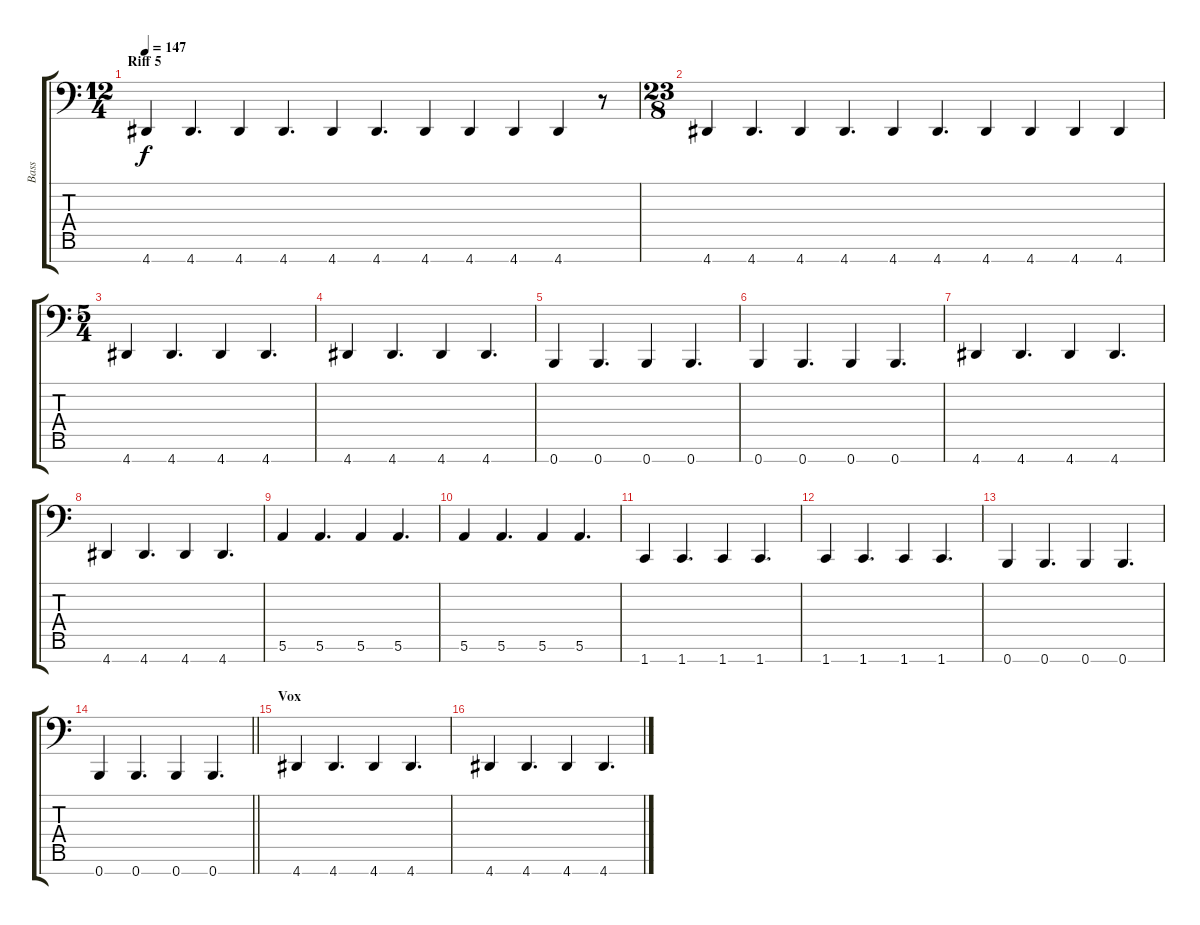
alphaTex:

\track ("Bass" "Bass") {instrument electricbassfinger}
\staff {score tabs}
\tuning (E3 B2 G2 D2 A1 E1 B0) {hide}
\ts (12 4)
\section ("" "Riff 5")
\tempo 147
\clef f4
\ks c
4.7.4{dy f} 4.7.4{d} 4.7.4 4.7.4{d} 4.7.4 4.7.4{d} 4.7.4 4.7.4 4.7.4 4.7.4 r.8 |
\ts (23 8)
4.7.4 4.7.4{d} 4.7.4 4.7.4{d} 4.7.4 4.7.4{d} 4.7.4 4.7.4 4.7.4 4.7.4 |
\ts (5 4)
4.7.4 4.7.4{d} 4.7.4 4.7.4{d} |
4.7.4 4.7.4{d} 4.7.4 4.7.4{d} |
0.7.4 0.7.4{d} 0.7.4 0.7.4{d} |
0.7.4 0.7.4{d} 0.7.4 0.7.4{d} |
4.7.4 4.7.4{d} 4.7.4 4.7.4{d} |
4.7.4 4.7.4{d} 4.7.4 4.7.4{d} |
5.6.4 5.6.4{d} 5.6.4 5.6.4{d} |
5.6.4 5.6.4{d} 5.6.4 5.6.4{d} |
1.7.4 1.7.4{d} 1.7.4 1.7.4{d} |
1.7.4 1.7.4{d} 1.7.4 1.7.4{d} |
0.7.4 0.7.4{d} 0.7.4 0.7.4{d} |
\barLineRight lightlight
0.7.4 0.7.4{d} 0.7.4 0.7.4{d} |
\section ("" "Vox ")
4.7.4 4.7.4{d} 4.7.4 4.7.4{d} |
4.7.4 4.7.4{d} 4.7.4 4.7.4{d}
